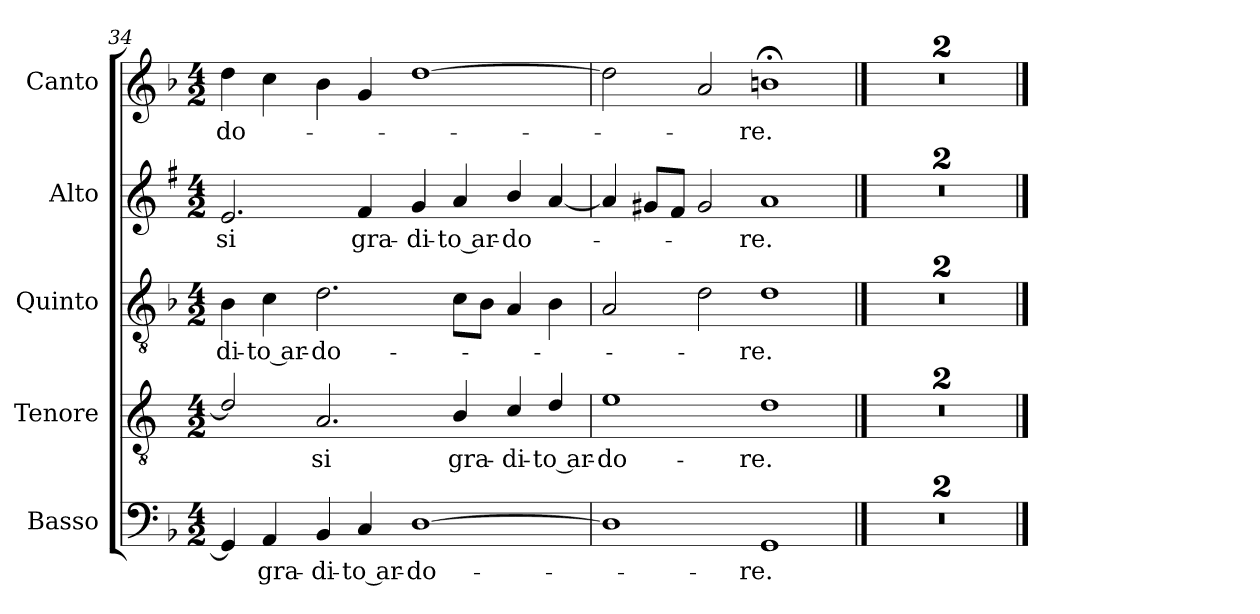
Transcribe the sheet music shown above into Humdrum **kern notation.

**kern	**text	**kern	**text	**kern	**text	**kern	**text	**kern	**text
*part5	*part5	*part4	*part4	*part3	*part3	*part2	*part2	*part1	*part1
*staff5	*staff5	*staff4	*staff4	*staff3	*staff3	*staff2	*staff2	*staff1	*staff1
*I"Basso	*	*I"Tenore	*	*I"Quinto	*	*I"Alto	*	*I"Canto	*
*I'B	*	*I'T	*	*	*	*I'A	*	*I'C	*
*clefF4	*	*clefGv2	*	*clefGv2	*	*clefG2	*	*clefG2	*
*	*	*ITrd4c7	*	*	*	*ITrd1c2	*	*	*
*k[b-]	*	*k[b-]	*	*k[b-]	*	*k[b-]	*	*k[b-]	*
*F:	*	*F:	*	*F:	*	*F:	*	*F:	*
*M4/2	*	*M4/2	*	*M4/2	*	*M4/2	*	*M4/2	*
=34	=34	=34	=34	=34	=34	=34	=34	=34	=34
!	!	!	!	!	!LO:LY:b	!	!LO:LY:b	!	!LO:LY:b
4GG/]	.	2G/]	.	4B-\	-di-	2.d/	si	4dd\	-do-
!	!LO:LY:b	!	!	!	!LO:LY:b	!	!	!	!
4AA/	gra-	.	.	4c\	-to ar-	.	.	4cc\	.
!	!LO:LY:b	!	!LO:LY:b	!	!LO:LY:b	!	!	!	!
4BB-/	-di-	2.D/	si	2.d\	-do-	.	.	4b-\	.
!	!LO:LY:b	!	!	!	!	!	!LO:LY:b	!	!
4C/	-to ar-	.	.	.	.	4e/	gra-	4g/	.
!	!LO:LY:b	!	!	!	!	!	!LO:LY:b	!	!
[1D	-do-	.	.	.	.	4f/	-di-	[1dd	.
!	!	!	!LO:LY:b	!	!	!	!LO:LY:b	!	!
.	.	4E/	gra-	8c\L	.	4g/	-to ar-	.	.
.	.	.	.	8B-\J	.	.	.	.	.
!	!	!	!LO:LY:b	!	!	!	!LO:LY:b	!	!
.	.	4F/	-di-	4A/	.	4a/	-do-	.	.
!	!	!	!LO:LY:b	!	!	!	!	!	!
.	.	4G/	-to ar-	4B-\	.	[4g/	.	.	.
=35	=35	=35	=35	=35	=35	=35	=35	=35	=35
!	!	!	!LO:LY:b	!	!	!	!	!	!
1D]	.	1A	-do-	2A/	.	4g/]	.	2dd\]	.
.	.	.	.	.	.	8f#X/L	.	.	.
.	.	.	.	.	.	8e/J	.	.	.
.	.	.	.	2d\	.	2f#/	.	2a/	.
!	!LO:LY:b	!	!LO:LY:b	!	!LO:LY:b	!	!LO:LY:b	!	!LO:LY:b
1GG	-re.	1G	-re.	1d	-re.	1g	-re.	1bn;<	-re.
==36	==36	==36	==36	==36	==36	==36	==36	==36	==36
0r	.	0r	.	0r	.	0r	.	0r	.
=37	=37	=37	=37	=37	=37	=37	=37	=37	=37
0r	.	0r	.	0r	.	0r	.	0r	.
==	==	==	==	==	==	==	==	==	==
*-	*-	*-	*-	*-	*-	*-	*-	*-	*-
